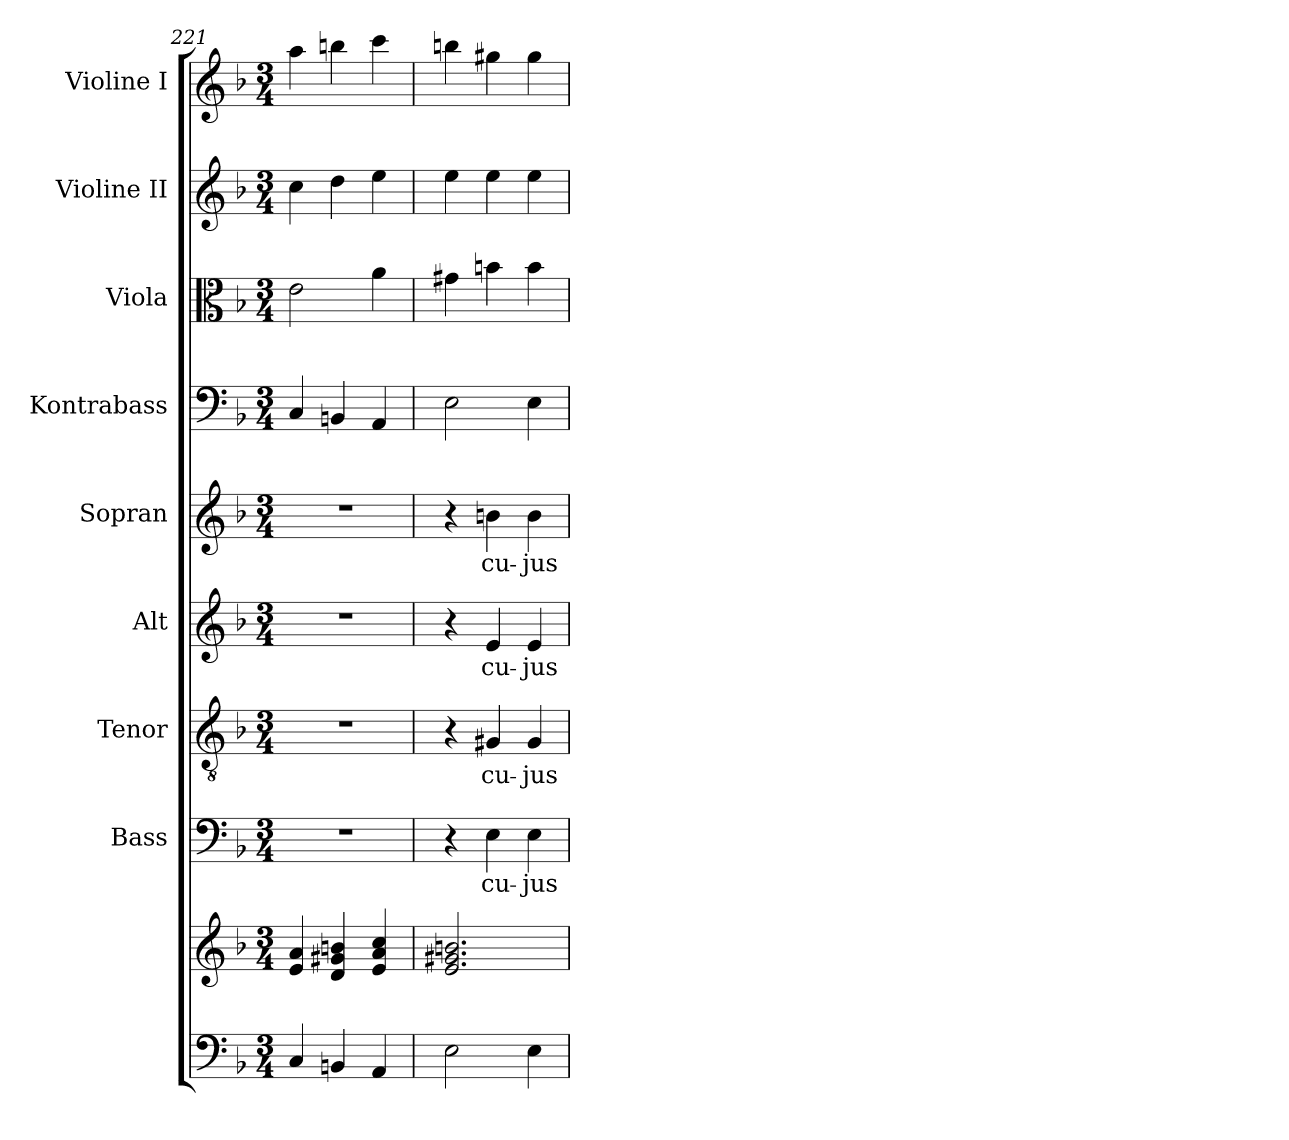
**kern	**kern	**kern	**text	**kern	**text	**kern	**text	**kern	**text	**kern	**kern	**kern	**kern
*part9	*part9	*part8	*part8	*part7	*part7	*part6	*part6	*part5	*part5	*part4	*part3	*part2	*part1
*staff10	*staff9	*staff8	*staff8	*staff7	*staff7	*staff6	*staff6	*staff5	*staff5	*staff4	*staff3	*staff2	*staff1
*	*	*I"Bass	*	*I"Tenor	*	*I"Alt	*	*I"Sopran	*	*I"Kontrabass	*I"Viola	*I"Violine II	*I"Violine I
*	*	*I'B.	*	*I'T.	*	*I'A.	*	*I'S.	*	*I'Kb.	*I'Vla.	*I'Vl. II	*I'Vl. I
*clefF4	*clefG2	*clefF4	*	*clefGv2	*	*clefG2	*	*clefG2	*	*clefF4	*clefC3	*clefG2	*clefG2
*	*	*	*	*	*	*	*	*	*	*ITrd7c12	*	*	*
*k[b-]	*k[b-]	*k[b-]	*	*k[b-]	*	*k[b-]	*	*k[b-]	*	*k[b-]	*k[b-]	*k[b-]	*k[b-]
*F:	*F:	*F:	*	*F:	*	*F:	*	*F:	*	*F:	*F:	*F:	*F:
*M3/4	*M3/4	*M3/4	*	*M3/4	*	*M3/4	*	*M3/4	*	*M3/4	*M3/4	*M3/4	*M3/4
=221	=221	=221	=221	=221	=221	=221	=221	=221	=221	=221	=221	=221	=221
4C/	4e/ 4a/	2.r	.	2.r	.	2.r	.	2.r	.	4CC/	2e\	4cc\	4aa\
4BBn/	4d/ 4g#X/ 4bn/	.	.	.	.	.	.	.	.	4BBBn/	.	4dd\	4bbn\
4AA/	4e/ 4a/ 4cc/	.	.	.	.	.	.	.	.	4AAA/	4a\	4ee\	4ccc\
=222	=222	=222	=222	=222	=222	=222	=222	=222	=222	=222	=222	=222	=222
2E\	2.e/ 2.g#X/ 2.bn/	4r	.	4r	.	4r	.	4r	.	2EE\	4g#X\	4ee\	4bbn\
!	!	!	!LO:LY:b	!	!LO:LY:b	!	!LO:LY:b	!	!LO:LY:b	!	!	!	!
.	.	4E\	cu-	4G#X/	cu-	4e/	cu-	4bn\	cu-	.	4bn\	4ee\	4gg#X\
!	!	!	!LO:LY:b	!	!LO:LY:b	!	!LO:LY:b	!	!LO:LY:b	!	!	!	!
4E\	.	4E\	-jus	4G#/	-jus	4e/	-jus	4b\	-jus	4EE\	4b\	4ee\	4gg#\
=	=	=	=	=	=	=	=	=	=	=	=	=	=
*-	*-	*-	*-	*-	*-	*-	*-	*-	*-	*-	*-	*-	*-
